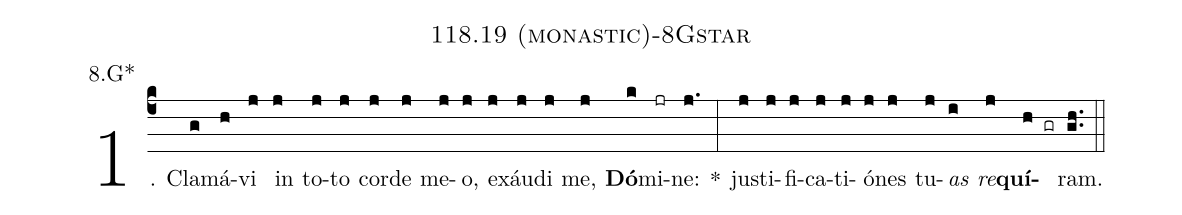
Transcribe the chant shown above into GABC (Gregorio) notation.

name: 118.19 (monastic)-8Gstar;
annotation: 8.G*;
%%
(c4)1. Cla(g)má(h)vi(j) in(j) to(j)to(j) cor(j)de(j) me(j)o,(j) ex(j)áu(j)di(j) me,(j) <b>Dó</b>(k)mi(jr)ne:(j.) *(:) jus(j)ti(j)fi(j)ca(j)ti(j)ó(j)nes(j) tu(j)<i>as</i>(i) <i>re</i>(j)<b>quí</b>(h gr)ram.(gh..) (::)
